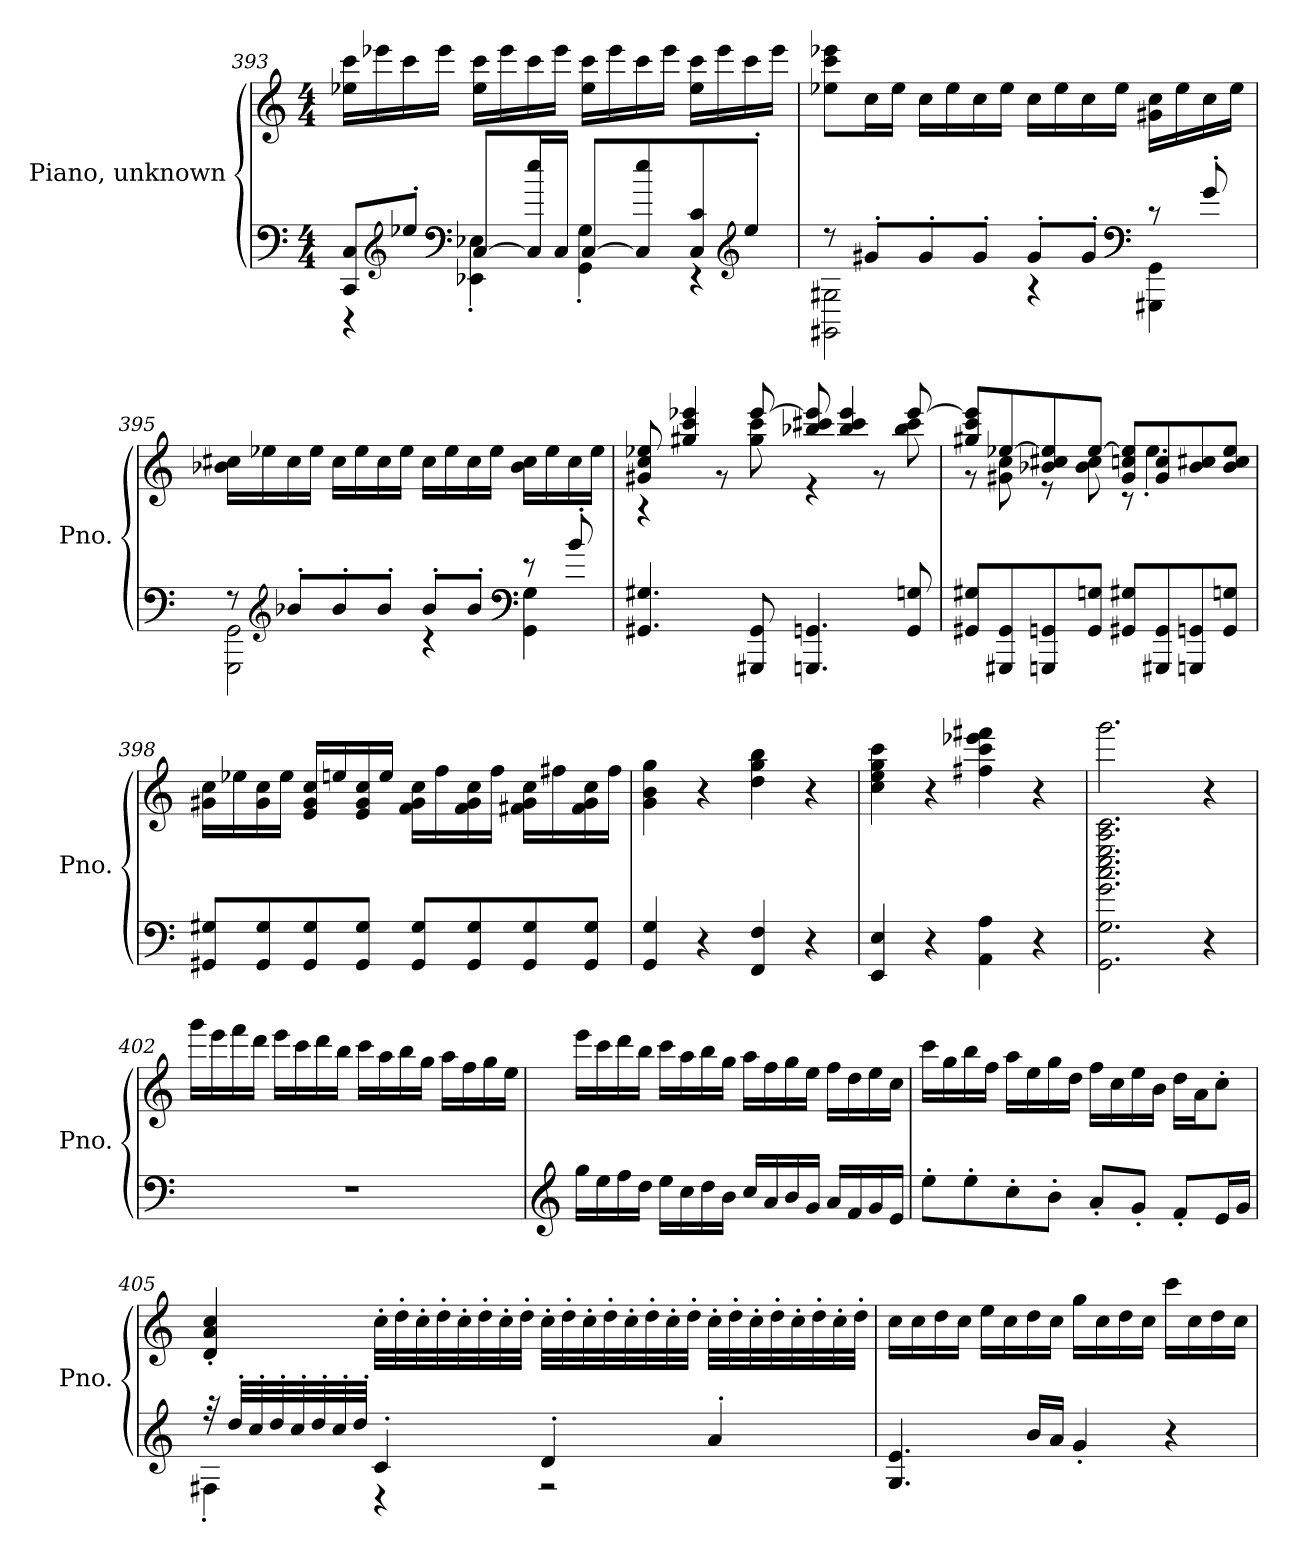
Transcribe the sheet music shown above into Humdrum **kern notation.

**kern	**kern
*part1	*part1
*staff2	*staff1
*I"Piano, unknown	*
*I'Pno.	*
!!LO:LB:g=z
*clefF4	*clefG2
*k[]	*k[]
*M4/4	*M4/4
=393	=393
*^	*
8CC/ 8C/L	4r	16ee-X\ 16ccc\LL
.	.	16eee-X\
*clefG2	*	*
8ee-X'/J	.	16ccc\
.	.	16eee-\JJ
*clefF4	*	*
[8C/L	4EE-X\' 4E-X\'	16ee-\ 16ccc\LL
.	.	16eee-\
16C/] 16ee-/L	.	16ccc\
16C/JJ	.	16eee-\JJ
[8C/L	4GG\' 4G\'	16ee-\ 16ccc\LL
.	.	16eee-\
8C/] 8ee-/	.	16ccc\
.	.	16eee-\JJ
8C/ 8c/	4r	16ee-\ 16ccc\LL
.	.	16eee-\
*clefG2	*	*
8ee-'/J	.	16ccc\
.	.	16eee-\JJ
=394	=394	=394
8r	2GG#X\ 2G#X\	8ee-X\ 8ccc\ 8eee-X\L
8g#X'/L	.	16cc\L
.	.	16ee-\JJ
8g#'/	.	16cc\LL
.	.	16ee-\
8g#'/J	.	16cc\
.	.	16ee-\JJ
8g#'/L	4r	16cc\LL
.	.	16ee-\
8g#'/J	.	16cc\
.	.	16ee-\JJ
*clefF4	*	*
8r	4GGG#X\ 4GG#\	16g#X\ 16cc\LL
.	.	16ee-\
8g#'/	.	16cc\
.	.	16ee-\JJ
!!LO:PB:g=z
=395	=395	=395
8r	2GGG\ 2GG\	16b-X\ 16cc#X\LL
.	.	16ee-X\
*clefG2	*	*
8b-X'/L	.	16cc#\
.	.	16ee-\JJ
8b-'/	.	16cc#\LL
.	.	16ee-\
8b-'/J	.	16cc#\
.	.	16ee-\JJ
8b-'/L	4r	16cc#\LL
.	.	16ee-\
8b-'/J	.	16cc#\
.	.	16ee-\JJ
*clefF4	*	*
8r	4GG\ 4G\	16b-\ 16cc#\LL
.	.	16ee-\
8b-'/	.	16cc#\
.	.	16ee-\JJ
*v	*v	*
=396	=396
*	*^
4.GG#X/ 4.G#X/	8g#X/ 8cc/ 8ee-X/	4r
.	4gg#X/ 4ccc/ 4eee-X/	.
.	.	8r
8GGG#X/ 8GG#/	[8eee-/	8gg#\ 8ccc\
4.GGGn/ 4.GGn/	8bb-X/ 8ccc#X/ 8eee-/]	4r
.	4bb-/ 4ccc#/ 4eee-/	.
.	.	8r
8GG/ 8Gn/	[8eee-/	8bb-\ 8ccc#\
!!LO:LB:g=z	!!
=397	=397	=397
8GG#X/ 8G#X/L	8gg#X/ 8ccc/ 8eee-/]L	8r
8GGG#X/ 8GG#/	[8ee-X/	8g#X\ 8cc\
8GGGn/ 8GGn/	8b-X/ 8cc#X/ 8ee-/]	8r
8GG/ 8Gn/J	[8ee-/J	8b-\ 8cc#\
8GG#X/ 8G#X/L	8g#/ 8ccn/ 8ee-/]L	8r
8GGG#X/ 8GG#/	8g#/ 8cc/	4.ee-'\
8GGGn/ 8GGn/	8b-/ 8cc#X/	.
8GG/ 8Gn/J	8b-/ 8cc#/ 8ee-/J	.
*	*v	*v
=398	=398
8GG#X/ 8G#X/L	16g#X\ 16cc\LL
.	16ee-X\
8GG#/ 8G#/	16g#\ 16cc\
.	16ee-\JJ
8GG#/ 8G#/	16e/ 16g#/ 16cc/LL
.	16een/
8GG#/ 8G#/J	16e/ 16g#/ 16cc/
.	16ee/JJ
8GG#/ 8G#/L	16f\ 16g#\ 16cc\LL
.	16ff\
8GG#/ 8G#/	16f\ 16g#\ 16cc\
.	16ff\JJ
8GG#/ 8G#/	16f#X\ 16g#\ 16cc\LL
.	16ff#X\
8GG#/ 8G#/J	16f#\ 16g#\ 16cc\
.	16ff#\JJ
=399	=399
4GG/ 4G/	4g\ 4b\ 4gg\
4r	4r
4FF/ 4F/	4dd\ 4gg\ 4bb\
4r	4r
!!LO:LB:g=z
=400	=400
4EE/ 4E/	4cc\ 4ee\ 4gg\ 4ccc\
4r	4r
4AA\ 4A\	4ff#X\ 4ccc\ 4eee-X\ 4fff#X\
4r	4r
=401	=401
2.GG\ 2.G\ 2.g\ 2.cc\ 2.ee\ 2.gg\ 2.ccc\ 2.eee\	2.ggg\
4r	4r
=402	=402
1r	16ggg\LL
.	16eee\
.	16fff\
.	16ddd\JJ
.	16eee\LL
.	16ccc\
.	16ddd\
.	16bb\JJ
.	16ccc\LL
.	16aa\
.	16bb\
.	16gg\JJ
.	16aa\LL
.	16ff\
.	16gg\
.	16ee\JJ
!!LO:LB:g=z
=403	=403
*clefG2	*
16gg\LL	16eee\LL
16ee\	16ccc\
16ff\	16ddd\
16dd\JJ	16bb\JJ
16ee\LL	16ccc\LL
16cc\	16aa\
16dd\	16bb\
16b\JJ	16gg\JJ
16cc/LL	16aa\LL
16a/	16ff\
16b/	16gg\
16g/JJ	16ee\JJ
16a/LL	16ff\LL
16f/	16dd\
16g/	16ee\
16e/JJ	16cc\JJ
=404	=404
8ee'\L	16ccc\LL
.	16gg\
8ee'\	16bb\
.	16ff\JJ
8cc'\	16aa\LL
.	16ee\
8b'\J	16gg\
.	16dd\JJ
8a'/L	16ff\LL
.	16cc\
8g'/J	16ee\
.	16b\JJ
8f'/L	16dd\LL
.	16a\J
16e/L	8cc'\J
16g/JJ	.
!!LO:LB:g=z
=405	=405
*^	*
32r	4F#X'\	4d/' 4a/' 4cc/'
32dd'/LLL	.	.
32cc'/	.	.
32dd'/	.	.
32cc'/	.	.
32dd'/	.	.
32cc'/	.	.
32dd'/JJJ	.	.
4c'/	4r	32cc'\LLL
.	.	32dd'\
.	.	32cc'\
.	.	32dd'\
.	.	32cc'\
.	.	32dd'\
.	.	32cc'\
.	.	32dd'\JJJ
4d'/	2r	32cc'\LLL
.	.	32dd'\
.	.	32cc'\
.	.	32dd'\
.	.	32cc'\
.	.	32dd'\
.	.	32cc'\
.	.	32dd'\JJJ
4a'/	.	32cc'\LLL
.	.	32dd'\
.	.	32cc'\
.	.	32dd'\
.	.	32cc'\
.	.	32dd'\
.	.	32cc'\
.	.	32dd'\JJJ
*v	*v	*
=406	=406
4.G/ 4.e/	16cc\LL
.	16cc\
.	16dd\
.	16cc\JJ
.	16ee\LL
.	16cc\
16b/LL	16dd\
16a/JJ	16cc\JJ
4g'/	16gg\LL
.	16cc\
.	16dd\
.	16cc\JJ
4r	16ccc\LL
.	16cc\
.	16dd\
.	16cc\JJ
=	=
*-	*-
